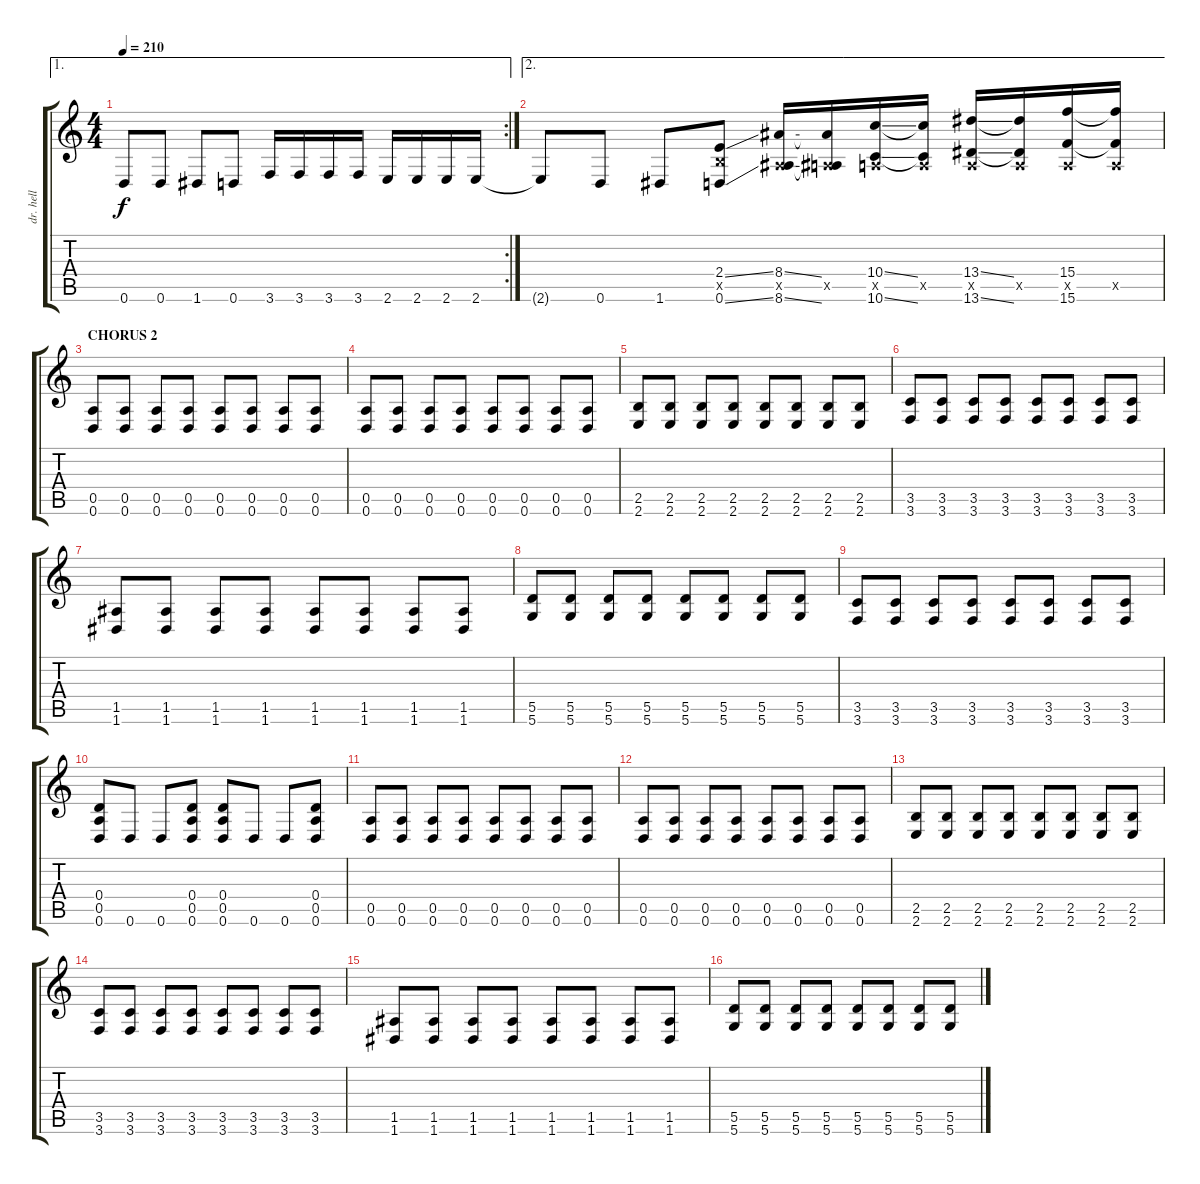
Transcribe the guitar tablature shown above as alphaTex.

\track ("dr. hell" "dr. hell") {instrument distortionguitar}
\staff {score tabs}
\tuning (E4 B3 G3 D3 A2 D2) {hide}
\ae 1
\rc 2
\ts (4 4)
\tempo 210
\clef g2
\ks c
0.6{t}.8{dy f} 0.6.8 1.6.8 0.6.8 3.6.16 3.6.16 3.6.16 3.6.16 2.6.16 2.6.16 2.6.16 2.6.16 |
\ae 2
2.6{t}.8 0.6.8 1.6.8 (2.4{ss} 2.5{x} 0.6{ss}).8 (8.4{ss} 0.5{x} 8.6{ss}).16 (8.4{t} 0.5{x} 8.6{t}).16 (10.4{ss} 0.5{x} 10.6{ss}).16 (10.4{t} 0.5{x} 10.6{t}).16 (13.4{ss} 0.5{x} 13.6{ss}).16 (13.4{t} 0.5{x} 13.6{t}).16 (15.4 0.5{x} 15.6).16 (15.4{t} 0.5{x} 15.6{t}).16 |
\section ("" "CHORUS 2")
(0.5 0.6).8 (0.5 0.6).8 (0.5 0.6).8 (0.5 0.6).8 (0.5 0.6).8 (0.5 0.6).8 (0.5 0.6).8 (0.5 0.6).8 |
(0.5 0.6).8 (0.5 0.6).8 (0.5 0.6).8 (0.5 0.6).8 (0.5 0.6).8 (0.5 0.6).8 (0.5 0.6).8 (0.5 0.6).8 |
(2.5 2.6).8 (2.5 2.6).8 (2.5 2.6).8 (2.5 2.6).8 (2.5 2.6).8 (2.5 2.6).8 (2.5 2.6).8 (2.5 2.6).8 |
(3.5 3.6).8 (3.5 3.6).8 (3.5 3.6).8 (3.5 3.6).8 (3.5 3.6).8 (3.5 3.6).8 (3.5 3.6).8 (3.5 3.6).8 |
(1.5 1.6).8 (1.5 1.6).8 (1.5 1.6).8 (1.5 1.6).8 (1.5 1.6).8 (1.5 1.6).8 (1.5 1.6).8 (1.5 1.6).8 |
(5.5 5.6).8 (5.5 5.6).8 (5.5 5.6).8 (5.5 5.6).8 (5.5 5.6).8 (5.5 5.6).8 (5.5 5.6).8 (5.5 5.6).8 |
(3.5 3.6).8 (3.5 3.6).8 (3.5 3.6).8 (3.5 3.6).8 (3.5 3.6).8 (3.5 3.6).8 (3.5 3.6).8 (3.5 3.6).8 |
(0.4 0.5 0.6).8 0.6.8 0.6.8 (0.4 0.5 0.6).8 (0.4 0.5 0.6).8 0.6.8 0.6.8 (0.4 0.5 0.6).8 |
(0.5 0.6).8 (0.5 0.6).8 (0.5 0.6).8 (0.5 0.6).8 (0.5 0.6).8 (0.5 0.6).8 (0.5 0.6).8 (0.5 0.6).8 |
(0.5 0.6).8 (0.5 0.6).8 (0.5 0.6).8 (0.5 0.6).8 (0.5 0.6).8 (0.5 0.6).8 (0.5 0.6).8 (0.5 0.6).8 |
(2.5 2.6).8 (2.5 2.6).8 (2.5 2.6).8 (2.5 2.6).8 (2.5 2.6).8 (2.5 2.6).8 (2.5 2.6).8 (2.5 2.6).8 |
(3.5 3.6).8 (3.5 3.6).8 (3.5 3.6).8 (3.5 3.6).8 (3.5 3.6).8 (3.5 3.6).8 (3.5 3.6).8 (3.5 3.6).8 |
(1.5 1.6).8 (1.5 1.6).8 (1.5 1.6).8 (1.5 1.6).8 (1.5 1.6).8 (1.5 1.6).8 (1.5 1.6).8 (1.5 1.6).8 |
(5.5 5.6).8 (5.5 5.6).8 (5.5 5.6).8 (5.5 5.6).8 (5.5 5.6).8 (5.5 5.6).8 (5.5 5.6).8 (5.5 5.6).8
